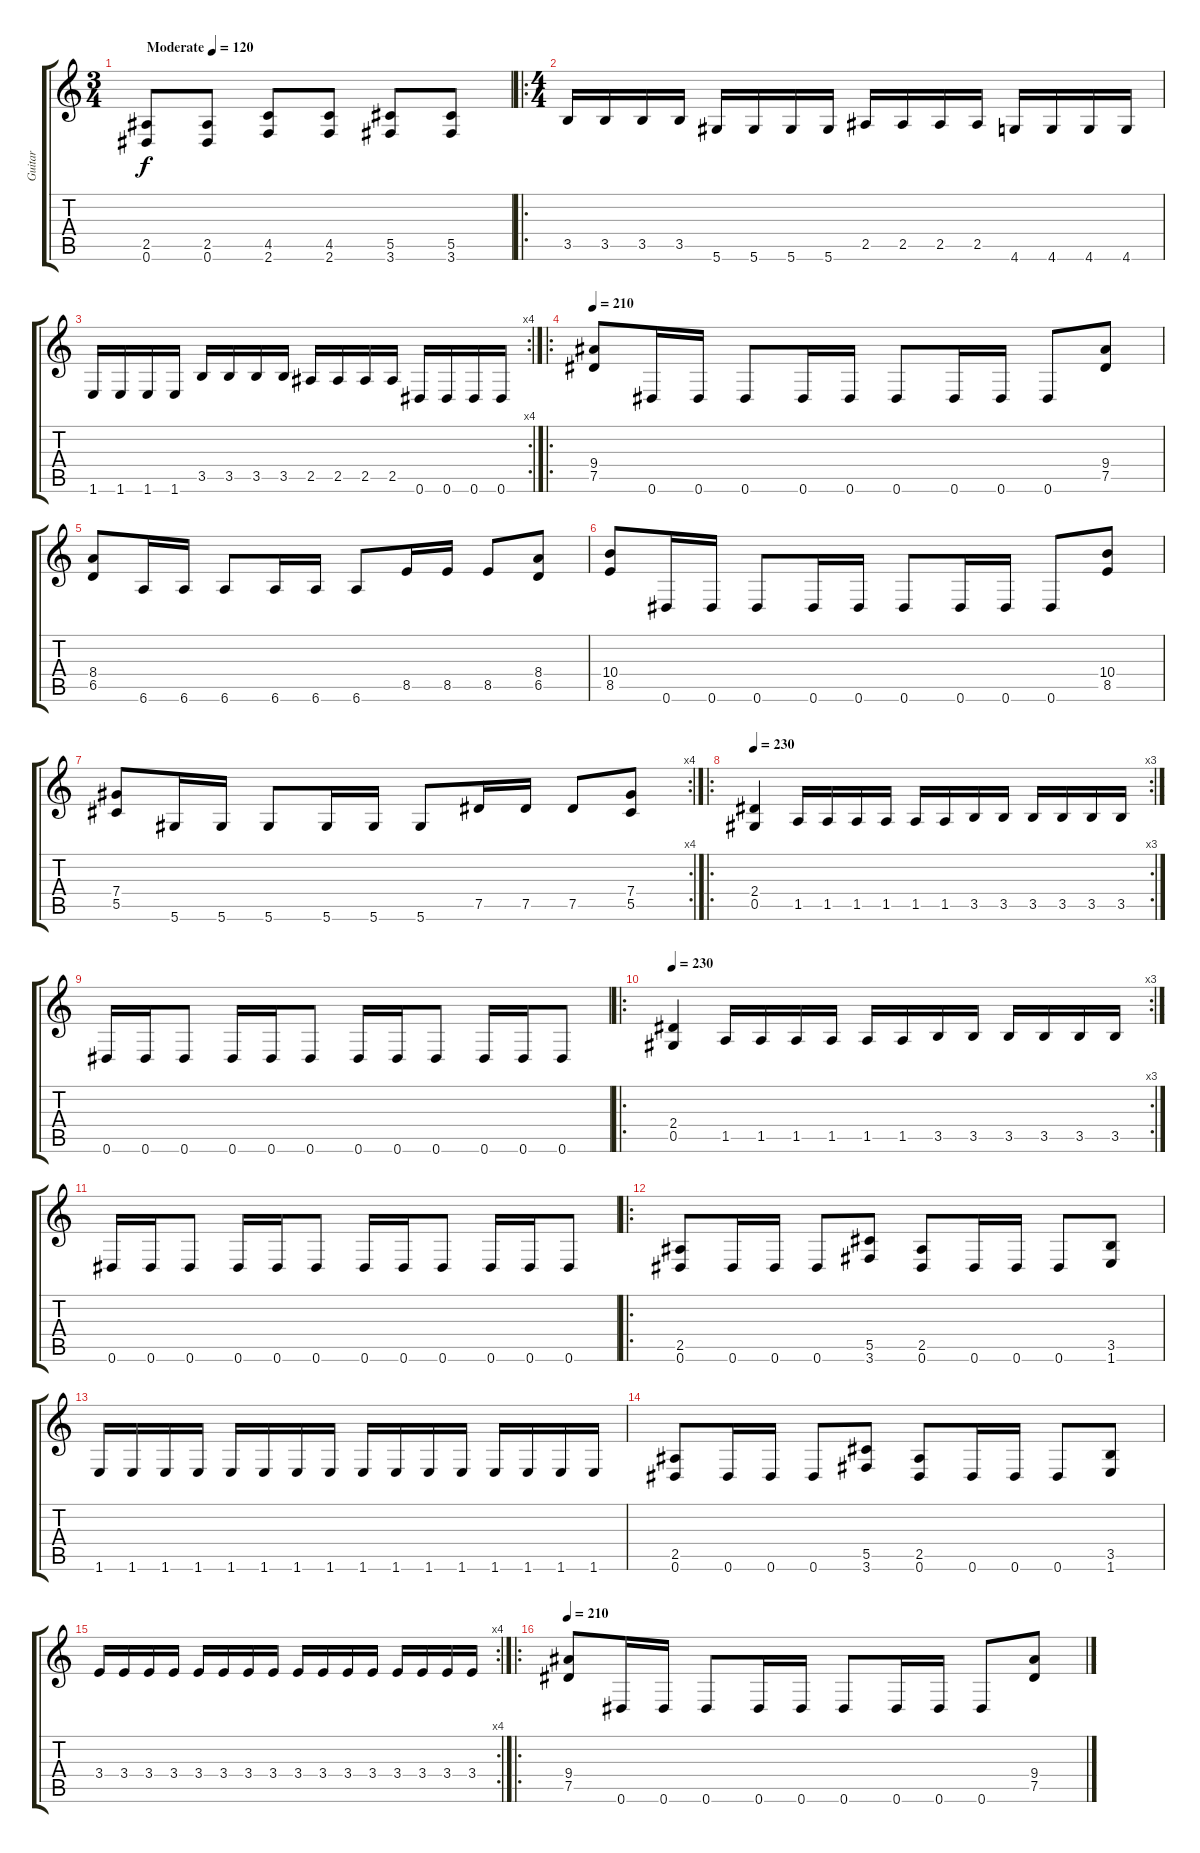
\track ("Guitar" "Guitar") {instrument distortionguitar}
\staff {score tabs}
\tuning (Eb4 Bb3 Gb3 Db3 Ab2 Eb2) {hide}
\ts (3 4)
\tempo (120 "Moderate")
\tempo 170
\tempo (120 "Moderate")
\clef g2
\ks c
(2.5 0.6).8{dy f instrument distortionguitar} (2.5 0.6).8 (4.5 2.6).8 (4.5 2.6).8 (5.5 3.6).8 (5.5 3.6).8 |
\ro
\ts (4 4)
3.5.16 3.5.16 3.5.16 3.5.16 5.6.16 5.6.16 5.6.16 5.6.16 2.5.16 2.5.16 2.5.16 2.5.16 4.6.16 4.6.16 4.6.16 4.6.16 |
\rc 4
1.6.16 1.6.16 1.6.16 1.6.16 3.5.16 3.5.16 3.5.16 3.5.16 2.5.16 2.5.16 2.5.16 2.5.16 0.6.16 0.6.16 0.6.16 0.6.16 |
\ro
\tempo 210
(9.4 7.5).8 0.6.16 0.6.16 0.6.8 0.6.16 0.6.16 0.6.8 0.6.16 0.6.16 0.6.8 (9.4 7.5).8 |
(8.4 6.5).8 6.6.16 6.6.16 6.6.8 6.6.16 6.6.16 6.6.8 8.5.16 8.5.16 8.5.8 (8.4 6.5).8 |
(10.4 8.5).8 0.6.16 0.6.16 0.6.8 0.6.16 0.6.16 0.6.8 0.6.16 0.6.16 0.6.8 (10.4 8.5).8 |
\rc 4
(7.4 5.5).8 5.6.16 5.6.16 5.6.8 5.6.16 5.6.16 5.6.8 7.5.16 7.5.16 7.5.8 (7.4 5.5).8 |
\ro
\rc 3
\tempo 230
(2.4 0.5).4 1.5.16 1.5.16 1.5.16 1.5.16 1.5.16 1.5.16 3.5.16 3.5.16 3.5.16 3.5.16 3.5.16 3.5.16 |
0.6.16 0.6.16 0.6.8 0.6.16 0.6.16 0.6.8 0.6.16 0.6.16 0.6.8 0.6.16 0.6.16 0.6.8 |
\ro
\rc 3
\tempo 230
(2.4 0.5).4 1.5.16 1.5.16 1.5.16 1.5.16 1.5.16 1.5.16 3.5.16 3.5.16 3.5.16 3.5.16 3.5.16 3.5.16 |
0.6.16 0.6.16 0.6.8 0.6.16 0.6.16 0.6.8 0.6.16 0.6.16 0.6.8 0.6.16 0.6.16 0.6.8 |
\ro
(2.5 0.6).8 0.6.16 0.6.16 0.6.8 (5.5 3.6).8 (2.5 0.6).8 0.6.16 0.6.16 0.6.8 (3.5 1.6).8 |
1.6.16 1.6.16 1.6.16 1.6.16 1.6.16 1.6.16 1.6.16 1.6.16 1.6.16 1.6.16 1.6.16 1.6.16 1.6.16 1.6.16 1.6.16 1.6.16 |
(2.5 0.6).8 0.6.16 0.6.16 0.6.8 (5.5 3.6).8 (2.5 0.6).8 0.6.16 0.6.16 0.6.8 (3.5 1.6).8 |
\rc 4
3.4.16 3.4.16 3.4.16 3.4.16 3.4.16 3.4.16 3.4.16 3.4.16 3.4.16 3.4.16 3.4.16 3.4.16 3.4.16 3.4.16 3.4.16 3.4.16 |
\ro
\tempo 210
(9.4 7.5).8 0.6.16 0.6.16 0.6.8 0.6.16 0.6.16 0.6.8 0.6.16 0.6.16 0.6.8 (9.4 7.5).8
